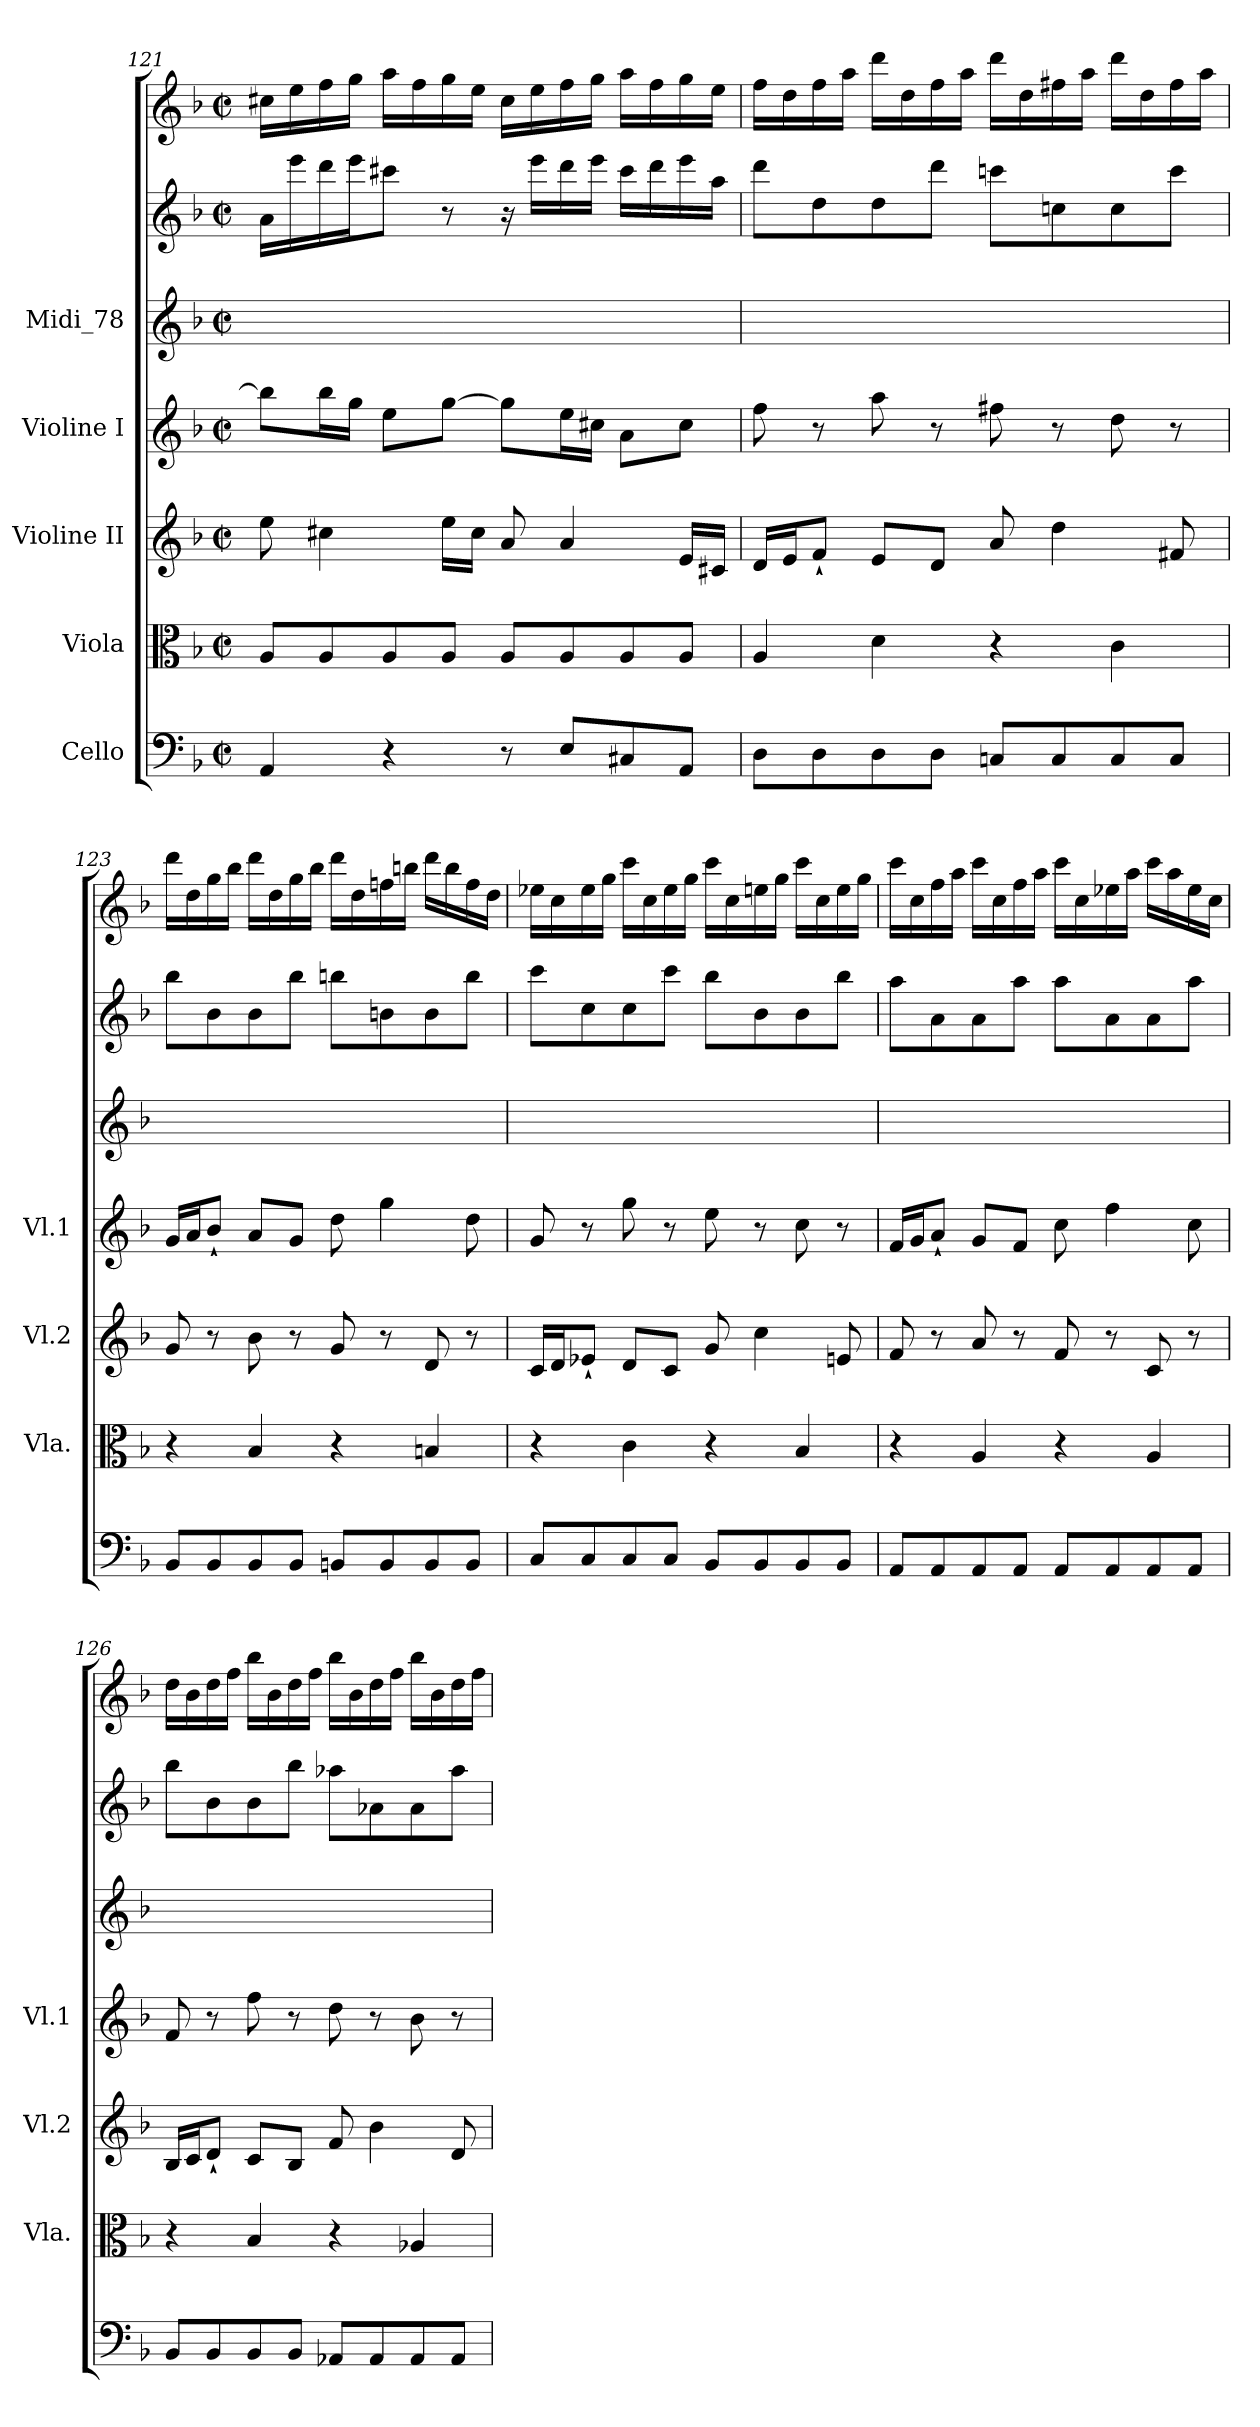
**kern	**kern	**kern	**kern	**kern	**kern	**kern
*part5	*part4	*part3	*part2	*part1	*part1	*part1
*staff7	*staff6	*staff5	*staff4	*staff3	*staff2	*staff1
*I"Cello	*I"Viola	*I"Violine II	*I"Violine I	*I"Midi_78	*	*
*	*I'Vla.	*I'Vl.2	*I'Vl.1	*	*	*
!!LO:LB:g=z
*clefF4	*clefC3	*clefG2	*clefG2	*clefG2	*clefG2	*clefG2
*k[b-]	*k[b-]	*k[b-]	*k[b-]	*k[b-]	*k[b-]	*k[b-]
*F:	*F:	*F:	*F:	*F:	*F:	*F:
*M2/2	*M2/2	*M2/2	*M2/2	*M2/2	*M2/2	*M2/2
*met(c|)	*met(c|)	*met(c|)	*met(c|)	*met(c|)	*met(c|)	*met(c|)
=121	=121	=121	=121	=121	=121	=121
*	*	*	*	*	*	*^
4AA/	8A/L	8ee\	8bb-\L]	1ryy	16a\LL	1ryy	16cc#X\LL
.	.	.	.	.	16eee\	.	16ee\
.	8A/	4cc#X\	16bb-\L	.	16ddd\	.	16ff\
.	.	.	16gg\JJ	.	16eee\J	.	16gg\JJ
4r	8A/	.	8ee\L	.	8ccc#X\J	.	16aa\LL
.	.	.	.	.	.	.	16ff\
.	8A/J	16ee\LL	[8gg\J	.	8r	.	16gg\
.	.	16cc#\JJ	.	.	.	.	16ee\JJ
8r	8A/L	8a/	8gg\L]	.	16r	.	16cc#\LL
.	.	.	.	.	16eee\LL	.	16ee\
8E/L	8A/	4a/	16ee\L	.	16ddd\	.	16ff\
.	.	.	16cc#X\JJ	.	16eee\JJ	.	16gg\JJ
8C#X/	8A/	.	8a\L	.	16ccc#i\LL	.	16aa\LL
.	.	.	.	.	16ddd\	.	16ff\
8AA/J	8A/J	16e/LL	8cc#\J	.	16eee\	.	16gg\
.	.	16c#X/JJ	.	.	16aa\JJ	.	16ee\JJ
=122	=122	=122	=122	=122	=122	=122	=122
8D\L	4A/	16d/LL	8ff\	1ryy	8ddd\L	1ryy	16ff\LL
.	.	16e/J	.	.	.	.	16dd\
8D\	.	8f`/J	8r	.	8dd\	.	16ff\
.	.	.	.	.	.	.	16aa\JJ
8D\	4d\	8e/L	8aa\	.	8dd\	.	16ddd\LL
.	.	.	.	.	.	.	16dd\
8D\J	.	8d/J	8r	.	8ddd\J	.	16ff\
.	.	.	.	.	.	.	16aa\JJ
8Cni/L	4r	8a/	8ff#X\	.	8cccni\L	.	16ddd\LL
.	.	.	.	.	.	.	16dd\
8C/	.	4dd\	8r	.	8ccni\	.	16ff#X\
.	.	.	.	.	.	.	16aa\JJ
8C/	4c\	.	8dd\	.	8cc\	.	16ddd\LL
.	.	.	.	.	.	.	16dd\
8C/J	.	8f#X/	8r	.	8ccc\J	.	16ff#\
.	.	.	.	.	.	.	16aa\JJ
!!LO:PB:g=z	!!
=123	=123	=123	=123	=123	=123	=123	=123
8BB-/L	4r	8g/	16g/LL	1ryy	8bb-\L	1ryy	16ddd\LL
.	.	.	16a/J	.	.	.	16dd\
8BB-/	.	8r	8b-`/J	.	8b-\	.	16gg\
.	.	.	.	.	.	.	16bb-\JJ
8BB-/	4B-/	8b-\	8a/L	.	8b-\	.	16ddd\LL
.	.	.	.	.	.	.	16dd\
8BB-/J	.	8r	8g/J	.	8bb-\J	.	16gg\
.	.	.	.	.	.	.	16bb-\JJ
8BBn/L	4r	8g/	8dd\	.	8bbn\L	.	16ddd\LL
.	.	.	.	.	.	.	16dd\
8BB/	.	8r	4gg\	.	8bn\	.	16ffni\
.	.	.	.	.	.	.	16bbn\JJ
8BB/	4Bn/	8d/	.	.	8b\	.	16ddd\LL
.	.	.	.	.	.	.	16bb\
8BB/J	.	8r	8dd\	.	8bb\J	.	16ff\
.	.	.	.	.	.	.	16dd\JJ
=124	=124	=124	=124	=124	=124	=124	=124
8C/L	4r	16c/LL	8g/	1ryy	8ccc\L	1ryy	16ee-X\LL
.	.	16d/J	.	.	.	.	16cc\
8C/	.	8e-X`/J	8r	.	8cc\	.	16ee-\
.	.	.	.	.	.	.	16gg\JJ
8C/	4c\	8d/L	8gg\	.	8cc\	.	16ccc\LL
.	.	.	.	.	.	.	16cc\
8C/J	.	8c/J	8r	.	8ccc\J	.	16ee-\
.	.	.	.	.	.	.	16gg\JJ
8BB-i/L	4r	8g/	8ee\	.	8bb-i\L	.	16ccc\LL
.	.	.	.	.	.	.	16cc\
8BB-/	.	4cc\	8r	.	8b-i\	.	16een\
.	.	.	.	.	.	.	16gg\JJ
8BB-/	4B-i/	.	8cc\	.	8b-\	.	16ccc\LL
.	.	.	.	.	.	.	16cc\
8BB-/J	.	8en/	8r	.	8bb-\J	.	16ee\
.	.	.	.	.	.	.	16gg\JJ
=125	=125	=125	=125	=125	=125	=125	=125
8AA/L	4r	8f/	16f/LL	1ryy	8aa\L	1ryy	16ccc\LL
.	.	.	16g/J	.	.	.	16cc\
8AA/	.	8r	8a`/J	.	8a\	.	16ff\
.	.	.	.	.	.	.	16aa\JJ
8AA/	4A/	8a/	8g/L	.	8a\	.	16ccc\LL
.	.	.	.	.	.	.	16cc\
8AA/J	.	8r	8f/J	.	8aa\J	.	16ff\
.	.	.	.	.	.	.	16aa\JJ
8AA/L	4r	8f/	8cc\	.	8aa\L	.	16ccc\LL
.	.	.	.	.	.	.	16cc\
8AA/	.	8r	4ff\	.	8a\	.	16ee-X\
.	.	.	.	.	.	.	16aa\JJ
8AA/	4A/	8c/	.	.	8a\	.	16ccc\LL
.	.	.	.	.	.	.	16aa\
8AA/J	.	8r	8cc\	.	8aa\J	.	16ee-\
.	.	.	.	.	.	.	16cc\JJ
!!LO:LB:g=z	!!
=126	=126	=126	=126	=126	=126	=126	=126
8BB-/L	4r	16B-/LL	8f/	1ryy	8bb-\L	1ryy	16dd\LL
.	.	16c/J	.	.	.	.	16b-\
8BB-/	.	8d`/J	8r	.	8b-\	.	16dd\
.	.	.	.	.	.	.	16ff\JJ
8BB-/	4B-/	8c/L	8ff\	.	8b-\	.	16bb-\LL
.	.	.	.	.	.	.	16b-\
8BB-/J	.	8B-/J	8r	.	8bb-\J	.	16dd\
.	.	.	.	.	.	.	16ff\JJ
8AA-X/L	4r	8f/	8dd\	.	8aa-X\L	.	16bb-\LL
.	.	.	.	.	.	.	16b-\
8AA-/	.	4b-\	8r	.	8a-X\	.	16dd\
.	.	.	.	.	.	.	16ff\JJ
8AA-/	4A-X/	.	8b-\	.	8a-\	.	16bb-\LL
.	.	.	.	.	.	.	16b-\
8AA-/J	.	8d/	8r	.	8aa-\J	.	16dd\
.	.	.	.	.	.	.	16ff\JJ
*	*	*	*	*	*	*v	*v
=	=	=	=	=	=	=
*-	*-	*-	*-	*-	*-	*-
